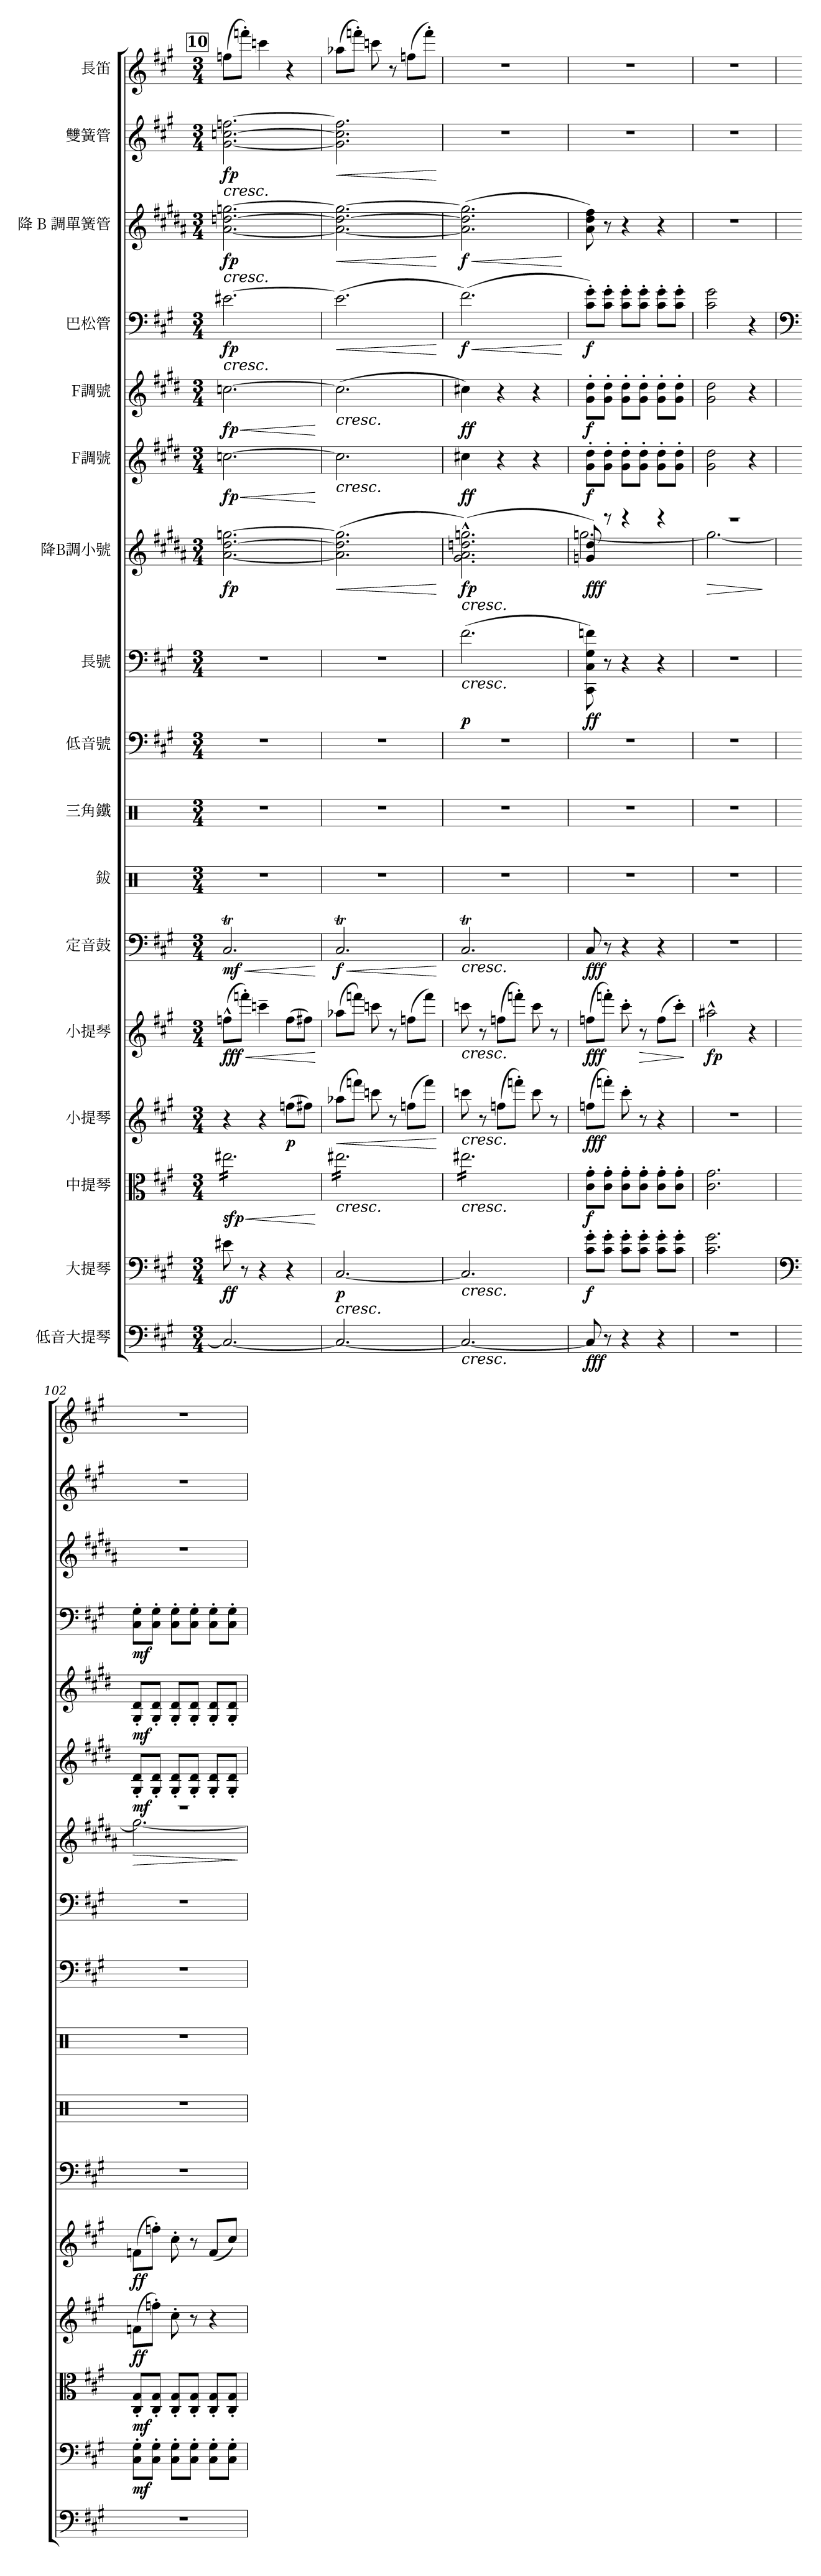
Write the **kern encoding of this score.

**kern	**dynam	**kern	**dynam	**kern	**dynam	**kern	**dynam	**kern	**dynam	**kern	**dynam	**kern	**kern	**kern	**kern	**dynam	**kern	**dynam	**kern	**dynam	**kern	**dynam	**kern	**dynam	**kern	**dynam	**kern	**dynam	**kern
*part17	*part17	*part16	*part16	*part15	*part15	*part14	*part14	*part13	*part13	*part12	*part12	*part11	*part10	*part9	*part8	*part8	*part7	*part7	*part6	*part6	*part5	*part5	*part4	*part4	*part3	*part3	*part2	*part2	*part1
*staff17	*staff17	*staff16	*staff16	*staff15	*staff15	*staff14	*staff14	*staff13	*staff13	*staff12	*staff12	*staff11	*staff10	*staff9	*staff8	*staff8	*staff7	*staff7	*staff6	*staff6	*staff5	*staff5	*staff4	*staff4	*staff3	*staff3	*staff2	*staff2	*staff1
*I"低音大提琴	*	*I"大提琴	*	*I"中提琴	*	*I"小提琴	*	*I"小提琴	*	*I"定音鼓	*	*I"鈸	*I"三角鐵	*I"低音號	*I"長號	*	*I"降B調小號	*	*I"F調號	*	*I"F調號	*	*I"巴松管	*	*I"降 B 調單簧管	*	*I"雙簧管	*	*I"長笛
*clefF4	*	*clefF4	*	*clefC3	*	*clefG2	*	*clefG2	*	*clefF4	*	*clefX	*clefX	*clefF4	*clefF4	*	*clefG2	*	*clefG2	*	*clefG2	*	*clefF4	*	*clefG2	*	*clefG2	*	*clefG2
*ITrd7c12	*	*	*	*	*	*	*	*	*	*	*	*	*	*	*	*	*ITrd1c2	*	*ITrd4c7	*	*ITrd4c7	*	*	*	*ITrd1c2	*	*	*	*
*k[f#c#g#]	*	*k[f#c#g#]	*	*k[f#c#g#]	*	*k[f#c#g#]	*	*k[f#c#g#]	*	*k[f#c#g#]	*	*k[]	*k[]	*k[f#c#g#]	*k[f#c#g#]	*	*k[f#c#g#]	*	*k[f#c#g#]	*	*k[f#c#g#]	*	*k[f#c#g#]	*	*k[f#c#g#]	*	*k[f#c#g#]	*	*k[f#c#g#]
*M3/4	*	*M3/4	*	*M3/4	*	*M3/4	*	*M3/4	*	*M3/4	*	*M3/4	*M3/4	*M3/4	*M3/4	*	*M3/4	*	*M3/4	*	*M3/4	*	*M3/4	*	*M3/4	*	*M3/4	*	*M3/4
!!LO:REH:place=s1:a:B:fs=14:t=10
=97	=97	=97	=97	=97	=97	=97	=97	=97	=97	=97	=97	=97	=97	=97	=97	=97	=97	=97	=97	=97	=97	=97	=97	=97	=97	=97	=97	=97	=97
!	!	!	!	!	!	!	!	!	!	!	!	!	!	!	!	!	!	!	!	!	!	!	!	!	!	!	!LO:TX:b:i:t=cresc.	!	!
!	!	!	!	!	!	!	!	!	!	!	!	!	!	!	!	!	!	!	!	!	!	!	!	!	!LO:TX:b:i:t=cresc.	!	!	!	!
!	!	!	!	!	!	!	!	!	!	!	!	!	!	!	!	!	!	!	!	!	!	!	!LO:TX:b:i:t=cresc.	!	!	!	!	!	!
!	!	!	!LO:DY:b	!	!LO:HP:b	!	!	!	!LO:HP:b	!	!LO:HP:b	!	!	!	!	!	!	!	!	!LO:HP:b	!	!LO:HP:b	!	!	!	!	!	!	!
!	!	!	!	!	!LO:DY:n=1:b	!	!	!	!LO:DY:n=1:b	!	!LO:DY:n=1:b	!	!	!	!	!	!	!LO:DY:b	!	!LO:DY:n=1:b	!	!LO:DY:n=1:b	!	!LO:DY:b	!	!LO:DY:b	!	!LO:DY:b	!
*	*	*	*	*tremolo	*	*	*	*	*	*	*	*	*	*	*	*	*	*	*	*	*	*	*	*	*	*	*	*	*
2.CC#/_	.	8e#X\	ff	16ee#X\LL	< sfp	4r	.	(>8ffn^^\L	< fff	2.C#t/	< mf	2.r	2.r	2.r	2.r	.	[2.g#\ [2.cc#\ [2.ffn\	fp	[2.fn\	< fp	[2.fn\	< fp	[2.e#X\	fp	[2.g#\ [2.ccn\ [2.ffn\	fp	[2.g#\ [2.ccn\ [2.ffn\	fp	(>8ffn\L
.	.	.	.	16ee#X\	.	.	.	.	.	.	.	.	.	.	.	.	.	.	.	.	.	.	.	.	.	.	.	.	.
.	.	8r	.	16ee#X\	.	.	.	8fffn'\J)	.	.	.	.	.	.	.	.	.	.	.	.	.	.	.	.	.	.	.	.	8fffn'\J)
.	.	.	.	16ee#X\	.	.	.	.	.	.	.	.	.	.	.	.	.	.	.	.	.	.	.	.	.	.	.	.	.
.	.	4r	.	16ee#X\	.	4r	.	4cccn~\	.	.	.	.	.	.	.	.	.	.	.	.	.	.	.	.	.	.	.	.	4cccn\
.	.	.	.	16ee#X\	.	.	.	.	.	.	.	.	.	.	.	.	.	.	.	.	.	.	.	.	.	.	.	.	.
.	.	.	.	16ee#X\	.	.	.	.	.	.	.	.	.	.	.	.	.	.	.	.	.	.	.	.	.	.	.	.	.
.	.	.	.	16ee#X\	.	.	.	.	.	.	.	.	.	.	.	.	.	.	.	.	.	.	.	.	.	.	.	.	.
!	!	!	!	!	!	!	!LO:DY:b	!	!	!	!	!	!	!	!	!	!	!	!	!	!	!	!	!	!	!	!	!	!
.	.	4r	.	16ee#X\	.	(>8ffn\L	p	(>8ff\L	.	.	.	.	.	.	.	.	.	.	.	.	.	.	.	.	.	.	.	.	4r
.	.	.	.	16ee#X\	.	.	.	.	.	.	.	.	.	.	.	.	.	.	.	.	.	.	.	.	.	.	.	.	.
.	.	.	.	16ee#X\	.	8ff#X\J)	.	8ff#X\J)	.	.	.	.	.	.	.	.	.	.	.	.	.	.	.	.	.	.	.	.	.
.	.	.	.	16ee#X\JJ	.	.	.	.	.	.	.	.	.	.	.	.	.	.	.	.	.	.	.	.	.	.	.	.	.
.	.	.	.	.	[	.	.	.	[	.	[	.	.	.	.	.	.	.	.	[	.	[	.	.	.	.	.	.	.
!!LO:PB:g=z
=98	=98	=98	=98	=98	=98	=98	=98	=98	=98	=98	=98	=98	=98	=98	=98	=98	=98	=98	=98	=98	=98	=98	=98	=98	=98	=98	=98	=98	=98
!	!	!	!	!	!	!	!	!	!	!	!	!	!	!	!	!	!	!	!	!	!LO:TX:b:i:t=cresc.	!	!	!	!	!	!	!	!
!	!	!	!	!	!	!	!	!	!	!	!	!	!	!	!	!	!	!	!LO:TX:b:i:t=cresc.	!	!	!	!	!	!	!	!	!	!
!	!	!	!	!LO:TX:b:i:t=cresc.	!	!	!	!	!	!	!	!	!	!	!	!	!	!	!	!	!	!	!	!	!	!	!	!	!
!	!	!LO:TX:b:i:t=cresc.	!	!	!	!	!	!	!	!	!	!	!	!	!	!	!	!	!	!	!	!	!	!	!	!	!	!	!
!	!	!	!LO:DY:b	!	!	!	!LO:HP:b	!	!	!	!LO:HP:b	!	!	!	!	!	!	!LO:HP:b	!	!	!	!	!	!LO:HP:b	!	!LO:HP:b	!	!LO:HP:b	!
!	!	!	!	!	!	!	!	!	!	!	!LO:DY:n=1:b	!	!	!	!	!	!	!	!	!	!	!	!	!	!	!	!	!	!
2.CC#/_	.	[2.C#/	p	16ee#X\LL	.	(>8aa-X\L	<	(>8aa-X\L	.	2.C#t/	< f	2.r	2.r	2.r	2.r	.	(>2.g#\] 2.cc#\] 2.ff\]	<	2.f\]	.	(>2.f\]	.	(>2.e#\]	<	2.g#\_ 2.cc\_ 2.ff\_	<	2.g#\] 2.cc\] 2.ff\]	<	(>8aa-X\L
.	.	.	.	16ee#X\	.	.	.	.	.	.	.	.	.	.	.	.	.	.	.	.	.	.	.	.	.	.	.	.	.
.	.	.	.	16ee#X\	.	8fffn\J)	.	8fffn\J)	.	.	.	.	.	.	.	.	.	.	.	.	.	.	.	.	.	.	.	.	8fffn'\J)
.	.	.	.	16ee#X\	.	.	.	.	.	.	.	.	.	.	.	.	.	.	.	.	.	.	.	.	.	.	.	.	.
.	.	.	.	16ee#X\	.	8cccn\	.	8cccn\	.	.	.	.	.	.	.	.	.	.	.	.	.	.	.	.	.	.	.	.	8cccn\
.	.	.	.	16ee#X\	.	.	.	.	.	.	.	.	.	.	.	.	.	.	.	.	.	.	.	.	.	.	.	.	.
.	.	.	.	16ee#X\	.	8r	.	8r	.	.	.	.	.	.	.	.	.	.	.	.	.	.	.	.	.	.	.	.	8r
.	.	.	.	16ee#X\	.	.	.	.	.	.	.	.	.	.	.	.	.	.	.	.	.	.	.	.	.	.	.	.	.
.	.	.	.	16ee#X\	.	(>8ffn\L	.	(>8ffn\L	.	.	.	.	.	.	.	.	.	.	.	.	.	.	.	.	.	.	.	.	(>8ffn\L
.	.	.	.	16ee#X\	.	.	.	.	.	.	.	.	.	.	.	.	.	.	.	.	.	.	.	.	.	.	.	.	.
.	.	.	.	16ee#X\	.	8fff\J)	.	8fff\J)	.	.	.	.	.	.	.	.	.	.	.	.	.	.	.	.	.	.	.	.	8fff'\J)
.	.	.	.	16ee#X\JJ	.	.	.	.	.	.	.	.	.	.	.	.	.	.	.	.	.	.	.	.	.	.	.	.	.
.	.	.	.	.	.	.	[	.	.	.	[	.	.	.	.	.	.	[	.	.	.	.	.	[	.	[	.	[	.
=99	=99	=99	=99	=99	=99	=99	=99	=99	=99	=99	=99	=99	=99	=99	=99	=99	=99	=99	=99	=99	=99	=99	=99	=99	=99	=99	=99	=99	=99
!	!	!	!	!	!	!	!	!	!	!	!	!	!	!	!	!	!LO:TX:b:i:t=cresc.	!	!	!	!	!	!	!	!	!	!	!	!
!	!	!	!	!	!	!	!	!	!	!	!	!	!	!	!LO:TX:b:i:t=cresc.	!	!	!	!	!	!	!	!	!	!	!	!	!	!
!	!	!	!	!	!	!	!	!	!	!LO:TX:b:i:t=cresc.	!	!	!	!	!	!	!	!	!	!	!	!	!	!	!	!	!	!	!
!	!	!	!	!	!	!	!	!LO:TX:b:i:t=cresc.	!	!	!	!	!	!	!	!	!	!	!	!	!	!	!	!	!	!	!	!	!
!	!	!	!	!	!	!LO:TX:b:i:t=cresc.	!	!	!	!	!	!	!	!	!	!	!	!	!	!	!	!	!	!	!	!	!	!	!
!	!	!	!	!LO:TX:b:i:t=cresc.	!	!	!	!	!	!	!	!	!	!	!	!	!	!	!	!	!	!	!	!	!	!	!	!	!
!	!	!LO:TX:b:i:t=cresc.	!	!	!	!	!	!	!	!	!	!	!	!	!	!	!	!	!	!	!	!	!	!	!	!	!	!	!
!LO:TX:b:i:t=cresc.	!	!	!	!	!	!	!	!	!	!	!	!	!	!	!	!	!	!	!	!	!	!	!	!	!	!	!	!	!
!	!	!	!	!	!	!	!	!	!	!	!	!	!	!	!	!LO:DY:b	!	!LO:DY:b	!	!LO:DY:b	!	!LO:DY:b	!	!LO:HP:b	!	!LO:HP:b	!	!	!
!	!	!	!	!	!	!	!	!	!	!	!	!	!	!	!	!	!	!	!	!	!	!	!	!LO:DY:n=1:b	!	!LO:DY:n=1:b	!	!	!
2.CC#/_	.	2.C#/]	.	16ee#X\LL	.	8cccn\	.	8cccn\	.	2.C#t/	.	2.r	2.r	2.r	(>2.f#\	p	(>2.f#\^^ 2.g#\^^ 2.ccn\^^ 2.ffn\^^)	fp	4f#X\	ff	4f#X\)	ff	(>2.f#\)	< f	(>2.g#\] 2.cc\] 2.ff\]	< f	2.r	.	2.r
.	.	.	.	16ee#X\	.	.	.	.	.	.	.	.	.	.	.	.	.	.	.	.	.	.	.	.	.	.	.	.	.
.	.	.	.	16ee#X\	.	8r	.	8r	.	.	.	.	.	.	.	.	.	.	.	.	.	.	.	.	.	.	.	.	.
.	.	.	.	16ee#X\	.	.	.	.	.	.	.	.	.	.	.	.	.	.	.	.	.	.	.	.	.	.	.	.	.
.	.	.	.	16ee#X\	.	(>8ffn\L	.	(>8ffn\L	.	.	.	.	.	.	.	.	.	.	4r	.	4r	.	.	.	.	.	.	.	.
.	.	.	.	16ee#X\	.	.	.	.	.	.	.	.	.	.	.	.	.	.	.	.	.	.	.	.	.	.	.	.	.
.	.	.	.	16ee#X\	.	8fffn'\J)	.	8fffn'\J)	.	.	.	.	.	.	.	.	.	.	.	.	.	.	.	.	.	.	.	.	.
.	.	.	.	16ee#X\	.	.	.	.	.	.	.	.	.	.	.	.	.	.	.	.	.	.	.	.	.	.	.	.	.
.	.	.	.	16ee#X\	.	8ccc\	.	8ccc\	.	.	.	.	.	.	.	.	.	.	4r	.	4r	.	.	.	.	.	.	.	.
.	.	.	.	16ee#X\	.	.	.	.	.	.	.	.	.	.	.	.	.	.	.	.	.	.	.	.	.	.	.	.	.
.	.	.	.	16ee#X\	.	8r	.	8r	.	.	.	.	.	.	.	.	.	.	.	.	.	.	.	.	.	.	.	.	.
.	.	.	.	16ee#X\JJ	.	.	.	.	.	.	.	.	.	.	.	.	.	.	.	.	.	.	.	.	.	.	.	.	.
*	*	*	*	*Xtremolo	*	*	*	*	*	*	*	*	*	*	*	*	*	*	*	*	*	*	*	*	*	*	*	*	*
.	.	.	.	.	.	.	.	.	.	.	.	.	.	.	.	.	.	.	.	.	.	.	.	[	.	[	.	.	.
=100	=100	=100	=100	=100	=100	=100	=100	=100	=100	=100	=100	=100	=100	=100	=100	=100	=100	=100	=100	=100	=100	=100	=100	=100	=100	=100	=100	=100	=100
*	*	*	*	*	*	*	*	*	*	*	*	*	*	*	*	*	*^	*	*	*	*	*	*	*	*	*	*	*	*
!	!LO:DY:b	!	!LO:DY:b	!	!LO:DY:b	!	!LO:DY:b	!	!LO:DY:b	!	!LO:DY:b	!	!	!	!	!LO:DY:b	!	!	!LO:DY:b	!	!LO:DY:b	!	!LO:DY:b	!	!LO:DY:b	!	!	!	!	!
8CC#/]	fff	8c#\' 8g#\'L	f	8c#\' 8g#\'L	f	(>8ffn\L	fff	(>8ffn\L	fff	8C#/	fff	2.r	2.r	2.r	8CC#\ 8C#\ 8G#\ 8fn\)	ff	8fn/ 8cc#/)	[2.ffn\	fff	8c#\' 8g#\'L	f	8c#\' 8g#\'L	f	8c#\' 8g#\'L)	f	8g#\ 8cc#\ 8ee\)	.	2.r	.	2.r
8r	.	8c#\' 8g#\'J	.	8c#\' 8g#\'J	.	8fffn'\J)	.	8fffn'\J)	.	8r	.	.	.	.	8r	.	8r	.	.	8c#\' 8g#\'J	.	8c#\' 8g#\'J	.	8c#\' 8g#\'J	.	8r	.	.	.	.
4r	.	8c#\' 8g#\'L	.	8c#\' 8g#\'L	.	8ccc#'\	.	8ccc#'\	.	4r	.	.	.	.	4r	.	4r	.	.	8c#\' 8g#\'L	.	8c#\' 8g#\'L	.	8c#\' 8g#\'L	.	4r	.	.	.	.
!	!	!	!	!	!	!	!	!	!LO:HP:b	!	!	!	!	!	!	!	!	!	!	!	!	!	!	!	!	!	!	!	!	!
.	.	8c#\' 8g#\'J	.	8c#\' 8g#\'J	.	8r	.	8r	>	.	.	.	.	.	.	.	.	.	.	8c#\' 8g#\'J	.	8c#\' 8g#\'J	.	8c#\' 8g#\'J	.	.	.	.	.	.
4r	.	8c#\' 8g#\'L	.	8c#\' 8g#\'L	.	4r	.	(>8ff\L	.	4r	.	.	.	.	4r	.	4r	.	.	8c#\' 8g#\'L	.	8c#\' 8g#\'L	.	8c#\' 8g#\'L	.	4r	.	.	.	.
.	.	8c#\' 8g#\'J	.	8c#\' 8g#\'J	.	.	.	8ccc#'\J)	.	.	.	.	.	.	.	.	.	.	.	8c#\' 8g#\'J	.	8c#\' 8g#\'J	.	8c#\' 8g#\'J	.	.	.	.	.	.
*	*	*	*	*	*	*	*	*	*	*	*	*	*	*	*	*	*v	*v	*	*	*	*	*	*	*	*	*	*	*	*
.	.	.	.	.	.	.	.	.	]	.	.	.	.	.	.	.	.	.	.	.	.	.	.	.	.	.	.	.	.
=101	=101	=101	=101	=101	=101	=101	=101	=101	=101	=101	=101	=101	=101	=101	=101	=101	=101	=101	=101	=101	=101	=101	=101	=101	=101	=101	=101	=101	=101
!	!	!	!	!	!	!	!	!	!LO:DY:b	!	!	!	!	!	!	!	!	!LO:HP:b	!	!	!	!	!	!	!	!	!	!	!
*	*	*	*	*	*	*	*	*	*	*	*	*	*	*	*	*	*^	*	*	*	*	*	*	*	*	*	*	*	*
2.r	.	2.c#\ 2.g#\	.	2.c#\ 2.g#\	.	2.r	.	2aa#X^^\	fp	2.r	.	2.r	2.r	2.r	2.r	.	2.r	2.ff\_	>	2c#\ 2g#\	.	2c#\ 2g#\	.	2c#\ 2g#\	.	2.r	.	2.r	.	2.r
.	.	.	.	.	.	.	.	4r	.	.	.	.	.	.	.	.	.	.	.	4r	.	4r	.	4r	.	.	.	.	.	.
*	*	*	*	*	*	*	*	*	*	*	*	*	*	*	*	*	*v	*v	*	*	*	*	*	*	*	*	*	*	*	*
.	.	.	.	.	.	.	.	.	.	.	.	.	.	.	.	.	.	]	.	.	.	.	.	.	.	.	.	.	.
=102	=102	=102	=102	=102	=102	=102	=102	=102	=102	=102	=102	=102	=102	=102	=102	=102	=102	=102	=102	=102	=102	=102	=102	=102	=102	=102	=102	=102	=102
*	*	*clefF4	*	*	*	*	*	*	*	*	*	*	*	*	*	*	*	*	*	*	*	*	*clefF4	*	*	*	*	*	*
!	!	!	!LO:DY:b	!	!LO:DY:b	!	!LO:DY:b	!	!LO:DY:b	!	!	!	!	!	!	!	!	!LO:HP:b	!	!LO:DY:b	!	!LO:DY:b	!	!LO:DY:b	!	!	!	!	!
*	*	*	*	*	*	*	*	*	*	*	*	*	*	*	*	*	*^	*	*	*	*	*	*	*	*	*	*	*	*
2.r	.	8C#\' 8G#\'L	mf	8C#/' 8G#/'L	mf	(>8fn\L	ff	(>8fn\L	ff	2.r	.	2.r	2.r	2.r	2.r	.	2.r	2.ff\_	>	8C#/' 8G#/'L	mf	8C#/' 8G#/'L	mf	8C#\' 8G#\'L	mf	2.r	.	2.r	.	2.r
.	.	8C#\' 8G#\'J	.	8C#/' 8G#/'J	.	8ffn'\J)	.	8ffn'\J)	.	.	.	.	.	.	.	.	.	.	.	8C#/' 8G#/'J	.	8C#/' 8G#/'J	.	8C#\' 8G#\'J	.	.	.	.	.	.
.	.	8C#\' 8G#\'L	.	8C#/' 8G#/'L	.	8cc#'\	.	8cc#'\	.	.	.	.	.	.	.	.	.	.	.	8C#/' 8G#/'L	.	8C#/' 8G#/'L	.	8C#\' 8G#\'L	.	.	.	.	.	.
.	.	8C#\' 8G#\'J	.	8C#/' 8G#/'J	.	8r	.	8r	.	.	.	.	.	.	.	.	.	.	.	8C#/' 8G#/'J	.	8C#/' 8G#/'J	.	8C#\' 8G#\'J	.	.	.	.	.	.
.	.	8C#\' 8G#\'L	.	8C#/' 8G#/'L	.	4r	.	(<8f/L	.	.	.	.	.	.	.	.	.	.	.	8C#/' 8G#/'L	.	8C#/' 8G#/'L	.	8C#\' 8G#\'L	.	.	.	.	.	.
.	.	8C#\' 8G#\'J	.	8C#/' 8G#/'J	.	.	.	8cc#/J)	.	.	.	.	.	.	.	.	.	.	.	8C#/' 8G#/'J	.	8C#/' 8G#/'J	.	8C#\' 8G#\'J	.	.	.	.	.	.
*	*	*	*	*	*	*	*	*	*	*	*	*	*	*	*	*	*v	*v	*	*	*	*	*	*	*	*	*	*	*	*
.	.	.	.	.	.	.	.	.	.	.	.	.	.	.	.	.	.	]	.	.	.	.	.	.	.	.	.	.	.
=	=	=	=	=	=	=	=	=	=	=	=	=	=	=	=	=	=	=	=	=	=	=	=	=	=	=	=	=	=
*-	*-	*-	*-	*-	*-	*-	*-	*-	*-	*-	*-	*-	*-	*-	*-	*-	*-	*-	*-	*-	*-	*-	*-	*-	*-	*-	*-	*-	*-
